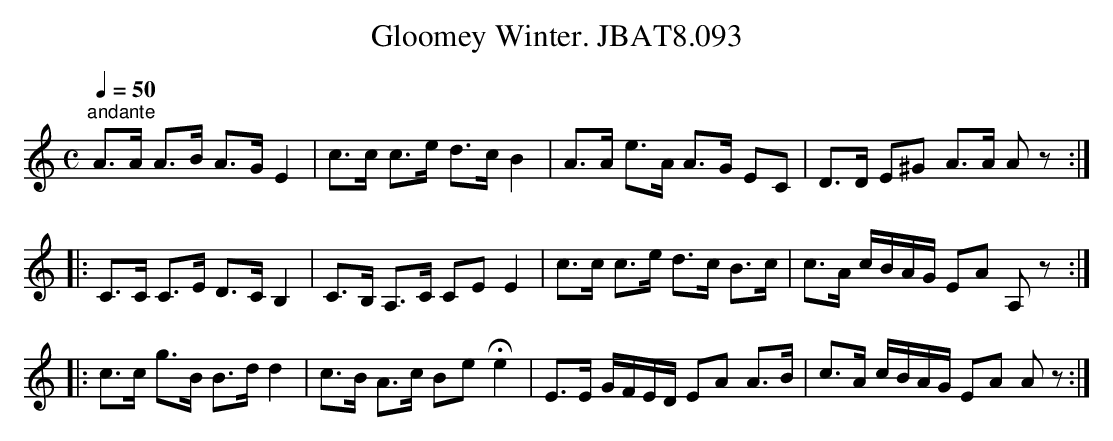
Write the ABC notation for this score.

X:1
T:Gloomey Winter. JBAT8.093
M:C
L:1/8
Q:1/4=50
K:Amin
"^andante"A>A A>B A>G E2|c>c c>e d>c B2|A>A e>A A>G EC|D>D E^G A>A Az:|
|:C>C C>E D>C B,2|C>B, A,>C CE E2|c>c c>e d>c B>c|c>A c/B/A/G/ EA A,z:|
|:c>c g>B B>d d2|c>B A>c Be !fermata!e2|E>E G/F/E/D/ EA A>B|c>A c/B/A/G/ EA Az:|
